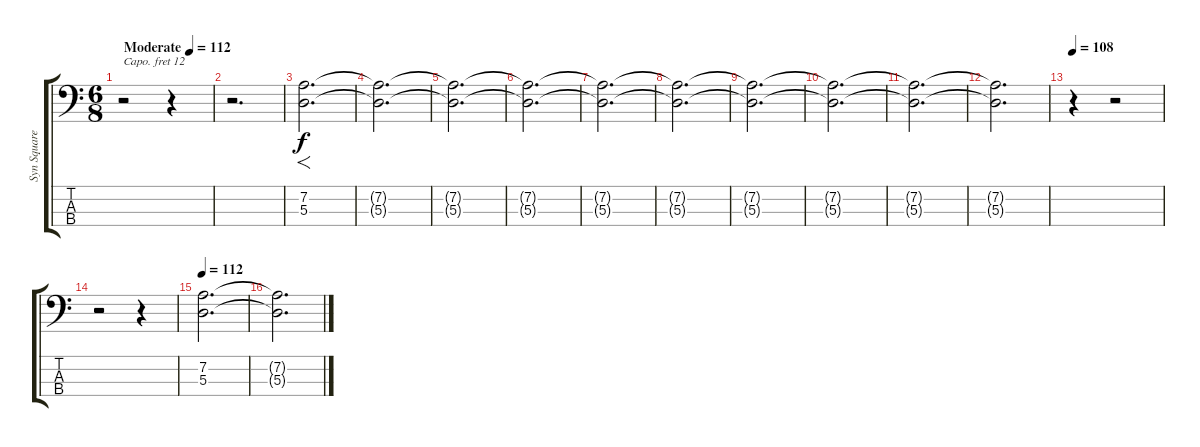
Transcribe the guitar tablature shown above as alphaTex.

\track ("Syn Square" "Syn Square") {instrument drawbarorgan}
\staff {score tabs}
\capo 12
\tuning (G2 D2 A1 E1) {hide}
\ts (6 8)
\tempo (112 "Moderate")
\clef f4
\ks c
r.2{dy f instrument drawbarorgan} r.4 |
r.2{d} |
(7.2 5.3).2{f d} |
(7.2{t} 5.3{t}).2{d} |
(7.2{t} 5.3{t}).2{d} |
(7.2{t} 5.3{t}).2{d} |
(7.2{t} 5.3{t}).2{d} |
(7.2{t} 5.3{t}).2{d} |
(7.2{t} 5.3{t}).2{d} |
(7.2{t} 5.3{t}).2{d} |
(7.2{t} 5.3{t}).2{d} |
(7.2{t} 5.3{t}).2{d} |
\tempo 108
r.4 r.2 |
r.2 r.4 |
\tempo 112
(7.2 5.3).2{d} |
(7.2{t} 5.3{t}).2{d}
